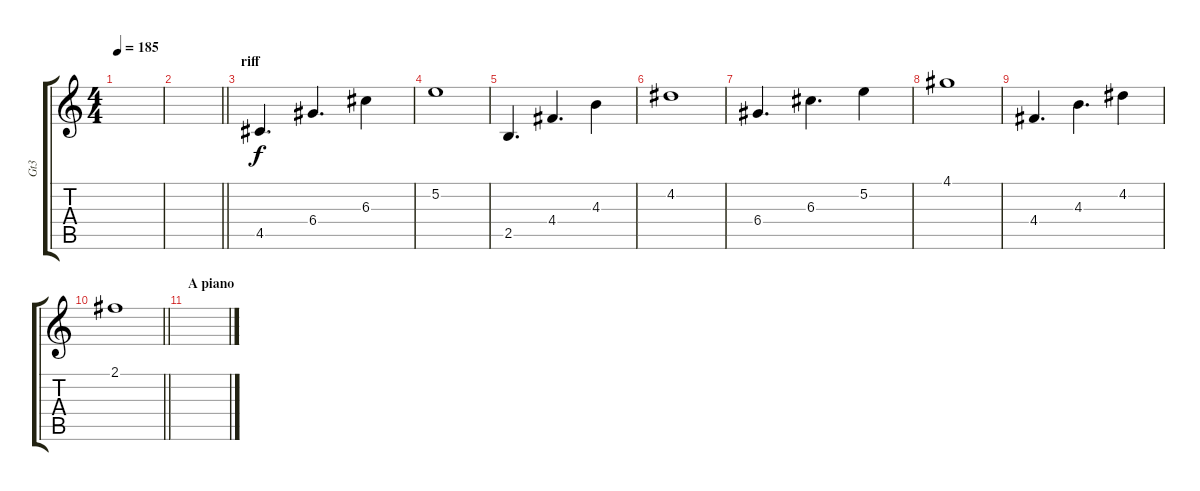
\track ("Gt3" "Gt3") {instrument electricguitarclean}
\staff {score tabs}
\tuning (E4 B3 G3 D3 A2 E2) {hide}
\ts (4 4)
\tempo 185
\clef g2
\ks c
|
\barLineRight lightlight
|
\section ("" "riff")
4.5.4{d} 6.4.4{d} 6.3.4 |
5.2.1 |
2.5.4{d} 4.4.4{d} 4.3.4 |
4.2.1 |
6.4.4{d} 6.3.4{d} 5.2.4 |
4.1.1 |
4.4.4{d} 4.3.4{d} 4.2.4 |
\barLineRight lightlight
2.1.1 |
\section ("" "A piano")
